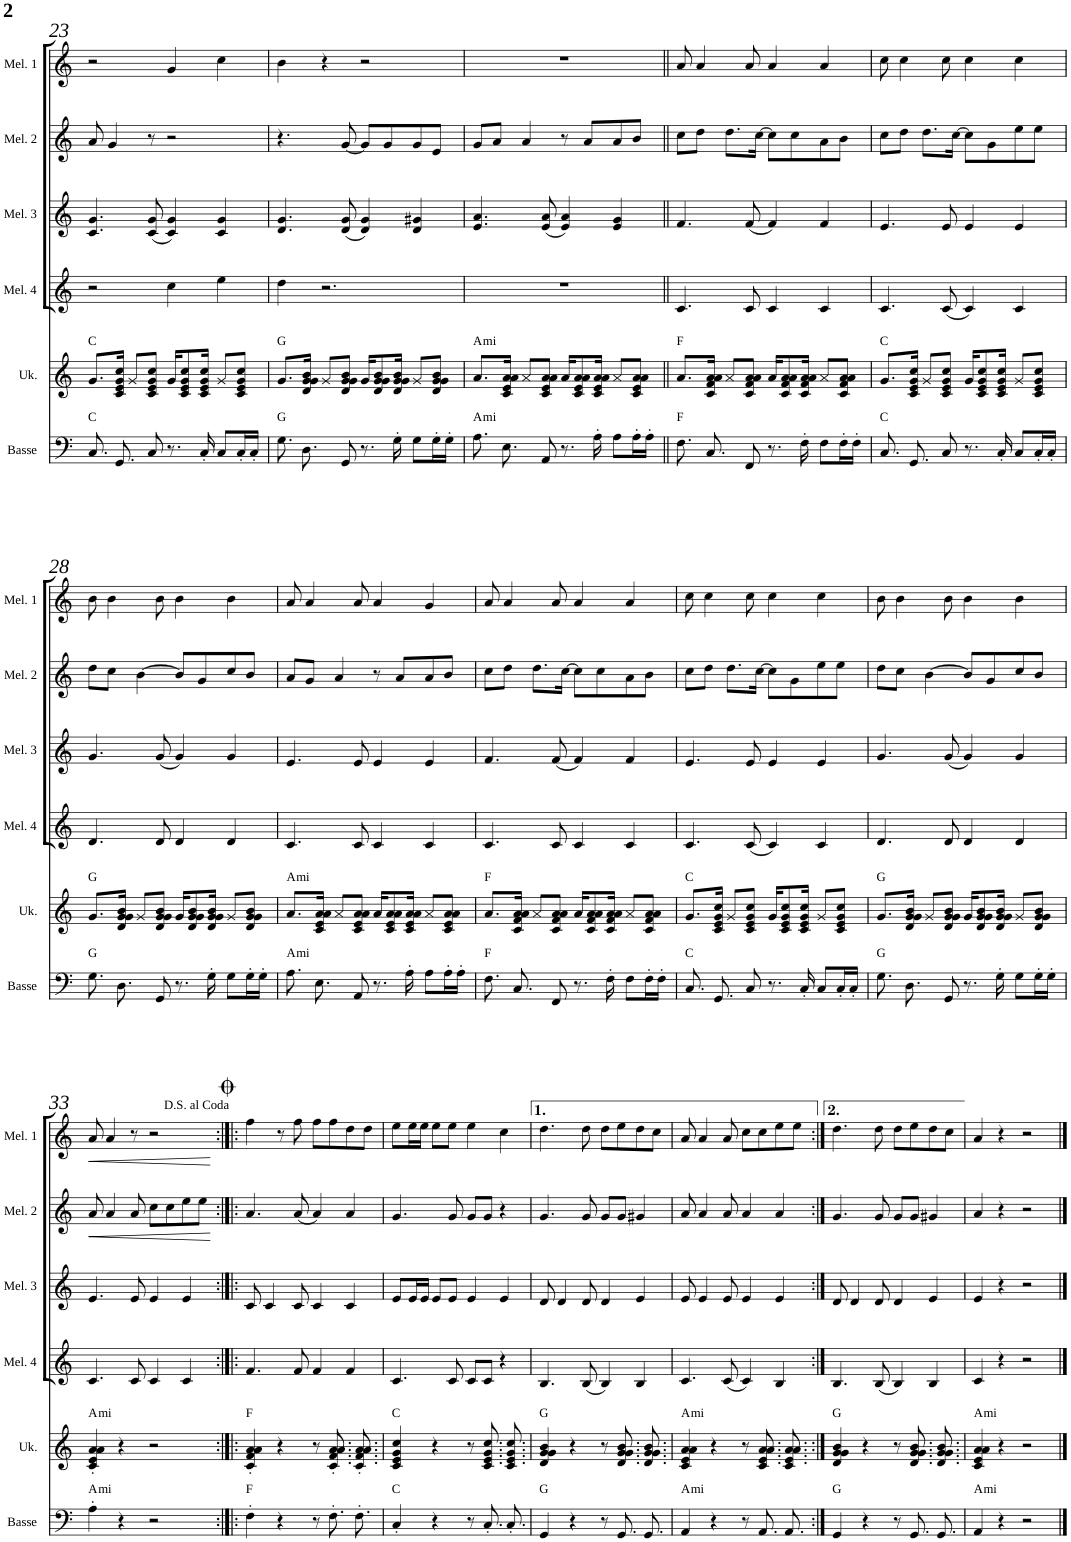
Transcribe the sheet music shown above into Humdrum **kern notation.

**kern	**harte	**kern	**harte	**kern	**kern	**kern	**dynam	**kern	**dynam
*part6	*part6	*part5	*part5	*part4	*part3	*part2	*part2	*part1	*part1
*staff6	*	*staff5	*	*staff4	*staff3	*staff2	*staff2	*staff1	*staff1
*I"Basse acoustique	*	*I"Ukulélé	*	*I"Melodica 4	*I"Melodica 3	*I"Melodica 2	*	*I"Melodica 1	*
*I'Basse	*	*I'Uk.	*	*I'Mel. 4	*I'Mel. 3	*I'Mel. 2	*	*I'Mel. 1	*
!!LO:PB:g=z
*clefF4	*	*clefG2	*	*clefG2	*clefG2	*clefG2	*	*clefG2	*
*Trd7c12	*	*	*	*	*	*	*	*	*
*k[]	*	*k[]	*	*k[]	*k[]	*k[]	*	*k[]	*
*M4/4	*	*M4/4	*	*M4/4	*M4/4	*M4/4	*	*M4/4	*
=23	=23	=23	=23	=23	=23	=23	=23	=23	=23
8.C/	C:maj	8.g/L	C:maj	2r	4.c/ 4.g/	8a/	.	2r	.
.	.	.	.	.	.	4g/	.	.	.
8.GG/	.	16c/ 16e/ 16g/ 16cc/Jk	.	.	.	.	.	.	.
.	.	8g/L	.	.	.	.	.	.	.
8C/	.	8c/ 8e/ 8g/ 8cc/J	.	.	(8c/ 8g/	8r	.	.	.
8.r	.	16g/KL	.	4cc\	4c/ 4g/)	2r	.	4g/	.
.	.	8c/ 8e/ 8g/ 8cc/	.	.	.	.	.	.	.
16C'/	.	16c/ 16e/ 16g/ 16cc/Jk	.	.	.	.	.	.	.
8C/L	.	8g/L	.	4ee\	4c/ 4g/	.	.	4cc\	.
16C'/L	.	8c/ 8e/ 8g/ 8cc/J	.	.	.	.	.	.	.
16C'/JJ	.	.	.	.	.	.	.	.	.
=24	=24	=24	=24	=24	=24	=24	=24	=24	=24
8.G\	G:maj	8.g/L	G:maj	4dd\	4.d/ 4.g/	4.r	.	4b\	.
8.D\	.	16d/ 16g/ 16g/ 16b/Jk	.	.	.	.	.	.	.
.	.	8g/L	.	2.r	.	.	.	4r	.
8GG/	.	8d/ 8g/ 8g/ 8b/J	.	.	(8d/ 8g/	[8g/	.	.	.
8.r	.	16g/KL	.	.	4d/ 4g/)	8g/L]	.	2r	.
.	.	8d/ 8g/ 8g/ 8b/	.	.	.	.	.	.	.
.	.	.	.	.	.	8g/	.	.	.
16G'\	.	16d/ 16g/ 16g/ 16b/Jk	.	.	.	.	.	.	.
8G\L	.	8g/L	.	.	4d/ 4g#X/	8g/	.	.	.
16G'\L	.	8d/ 8g/ 8g/ 8b/J	.	.	.	8e/J	.	.	.
16G'\JJ	.	.	.	.	.	.	.	.	.
=25	=25	=25	=25	=25	=25	=25	=25	=25	=25
!	!LO:H:kt=mi	!	!LO:H:kt=mi	!	!	!	!	!	!
8.A\	A:min	8.a/L	A:min	1r	4.e/ 4.a/	8g/L	.	1r	.
.	.	.	.	.	.	8a/J	.	.	.
8.E\	.	16c/ 16e/ 16a/ 16a/Jk	.	.	.	.	.	.	.
.	.	8a/L	.	.	.	4a/	.	.	.
8AA/	.	8c/ 8e/ 8a/ 8a/J	.	.	(8e/ 8a/	.	.	.	.
8.r	.	16a/KL	.	.	4e/ 4a/)	8r	.	.	.
.	.	8c/ 8e/ 8a/ 8a/	.	.	.	.	.	.	.
.	.	.	.	.	.	8a/L	.	.	.
16A'\	.	16c/ 16e/ 16a/ 16a/Jk	.	.	.	.	.	.	.
8A\L	.	8a/L	.	.	4e/ 4g/	8a/	.	.	.
16A'\L	.	8c/ 8e/ 8a/ 8a/J	.	.	.	8b/J	.	.	.
16A'\JJ	.	.	.	.	.	.	.	.	.
=26||	=26||	=26||	=26||	=26||	=26||	=26||	=26||	=26||	=26||
8.F\	F:maj	8.a/L	F:maj	4.c/	4.f/	8cc\L	.	8a/	.
.	.	.	.	.	.	8dd\J	.	4a/	.
8.C/	.	16c/ 16f/ 16a/ 16a/Jk	.	.	.	.	.	.	.
.	.	8a/L	.	.	.	8.dd\L	.	.	.
8FF/	.	8c/ 8f/ 8a/ 8a/J	.	8c/	(8f/	.	.	8a/	.
.	.	.	.	.	.	[16cc\Jk	.	.	.
8.r	.	16a/KL	.	4c/	4f/)	8cc\L]	.	4a/	.
.	.	8c/ 8f/ 8a/ 8a/	.	.	.	.	.	.	.
.	.	.	.	.	.	8cc\	.	.	.
16F'\	.	16c/ 16f/ 16a/ 16a/Jk	.	.	.	.	.	.	.
8F\L	.	8a/L	.	4c/	4f/	8a\	.	4a/	.
16F'\L	.	8c/ 8f/ 8a/ 8a/J	.	.	.	8b\J	.	.	.
16F'\JJ	.	.	.	.	.	.	.	.	.
=27	=27	=27	=27	=27	=27	=27	=27	=27	=27
8.C/	C:maj	8.g/L	C:maj	4.c/	4.e/	8cc\L	.	8cc\	.
.	.	.	.	.	.	8dd\J	.	4cc\	.
8.GG/	.	16c/ 16e/ 16g/ 16cc/Jk	.	.	.	.	.	.	.
.	.	8g/L	.	.	.	8.dd\L	.	.	.
8C/	.	8c/ 8e/ 8g/ 8cc/J	.	(8c/	8e/	.	.	8cc\	.
.	.	.	.	.	.	[16cc\Jk	.	.	.
8.r	.	16g/KL	.	4c/)	4e/	8cc\L]	.	4cc\	.
.	.	8c/ 8e/ 8g/ 8cc/	.	.	.	.	.	.	.
.	.	.	.	.	.	8g\	.	.	.
16C'/	.	16c/ 16e/ 16g/ 16cc/Jk	.	.	.	.	.	.	.
8C/L	.	8g/L	.	4c/	4e/	8ee\	.	4cc\	.
16C'/L	.	8c/ 8e/ 8g/ 8cc/J	.	.	.	8ee\J	.	.	.
16C'/JJ	.	.	.	.	.	.	.	.	.
!!LO:LB:g=z
=28	=28	=28	=28	=28	=28	=28	=28	=28	=28
8.G\	G:maj	8.g/L	G:maj	4.d/	4.g/	8dd\L	.	8b\	.
.	.	.	.	.	.	8cc\J	.	4b\	.
8.D\	.	16d/ 16g/ 16g/ 16b/Jk	.	.	.	.	.	.	.
.	.	8g/L	.	.	.	[4b\	.	.	.
8GG/	.	8d/ 8g/ 8g/ 8b/J	.	8d/	(8g/	.	.	8b\	.
8.r	.	16g/KL	.	4d/	4g/)	8b/L]	.	4b\	.
.	.	8d/ 8g/ 8g/ 8b/	.	.	.	.	.	.	.
.	.	.	.	.	.	8g/	.	.	.
16G'\	.	16d/ 16g/ 16g/ 16b/Jk	.	.	.	.	.	.	.
8G\L	.	8g/L	.	4d/	4g/	8cc/	.	4b\	.
16G'\L	.	8d/ 8g/ 8g/ 8b/J	.	.	.	8b/J	.	.	.
16G'\JJ	.	.	.	.	.	.	.	.	.
=29	=29	=29	=29	=29	=29	=29	=29	=29	=29
!	!LO:H:kt=mi	!	!LO:H:kt=mi	!	!	!	!	!	!
8.A\	A:min	8.a/L	A:min	4.c/	4.e/	8a/L	.	8a/	.
.	.	.	.	.	.	8g/J	.	4a/	.
8.E\	.	16c/ 16e/ 16a/ 16a/Jk	.	.	.	.	.	.	.
.	.	8a/L	.	.	.	4a/	.	.	.
8AA/	.	8c/ 8e/ 8a/ 8a/J	.	8c/	8e/	.	.	8a/	.
8.r	.	16a/KL	.	4c/	4e/	8r	.	4a/	.
.	.	8c/ 8e/ 8a/ 8a/	.	.	.	.	.	.	.
.	.	.	.	.	.	8a/L	.	.	.
16A'\	.	16c/ 16e/ 16a/ 16a/Jk	.	.	.	.	.	.	.
8A\L	.	8a/L	.	4c/	4e/	8a/	.	4g/	.
16A'\L	.	8c/ 8e/ 8a/ 8a/J	.	.	.	8b/J	.	.	.
16A'\JJ	.	.	.	.	.	.	.	.	.
=30	=30	=30	=30	=30	=30	=30	=30	=30	=30
8.F\	F:maj	8.a/L	F:maj	4.c/	4.f/	8cc\L	.	8a/	.
.	.	.	.	.	.	8dd\J	.	4a/	.
8.C/	.	16c/ 16f/ 16a/ 16a/Jk	.	.	.	.	.	.	.
.	.	8a/L	.	.	.	8.dd\L	.	.	.
8FF/	.	8c/ 8f/ 8a/ 8a/J	.	8c/	(8f/	.	.	8a/	.
.	.	.	.	.	.	[16cc\Jk	.	.	.
8.r	.	16a/KL	.	4c/	4f/)	8cc\L]	.	4a/	.
.	.	8c/ 8f/ 8a/ 8a/	.	.	.	.	.	.	.
.	.	.	.	.	.	8cc\	.	.	.
16F'\	.	16c/ 16f/ 16a/ 16a/Jk	.	.	.	.	.	.	.
8F\L	.	8a/L	.	4c/	4f/	8a\	.	4a/	.
16F'\L	.	8c/ 8f/ 8a/ 8a/J	.	.	.	8b\J	.	.	.
16F'\JJ	.	.	.	.	.	.	.	.	.
=31	=31	=31	=31	=31	=31	=31	=31	=31	=31
8.C/	C:maj	8.g/L	C:maj	4.c/	4.e/	8cc\L	.	8cc\	.
.	.	.	.	.	.	8dd\J	.	4cc\	.
8.GG/	.	16c/ 16e/ 16g/ 16cc/Jk	.	.	.	.	.	.	.
.	.	8g/L	.	.	.	8.dd\L	.	.	.
8C/	.	8c/ 8e/ 8g/ 8cc/J	.	(8c/	8e/	.	.	8cc\	.
.	.	.	.	.	.	[16cc\Jk	.	.	.
8.r	.	16g/KL	.	4c/)	4e/	8cc\L]	.	4cc\	.
.	.	8c/ 8e/ 8g/ 8cc/	.	.	.	.	.	.	.
.	.	.	.	.	.	8g\	.	.	.
16C'/	.	16c/ 16e/ 16g/ 16cc/Jk	.	.	.	.	.	.	.
8C/L	.	8g/L	.	4c/	4e/	8ee\	.	4cc\	.
16C'/L	.	8c/ 8e/ 8g/ 8cc/J	.	.	.	8ee\J	.	.	.
16C'/JJ	.	.	.	.	.	.	.	.	.
=32	=32	=32	=32	=32	=32	=32	=32	=32	=32
8.G\	G:maj	8.g/L	G:maj	4.d/	4.g/	8dd\L	.	8b\	.
.	.	.	.	.	.	8cc\J	.	4b\	.
8.D\	.	16d/ 16g/ 16g/ 16b/Jk	.	.	.	.	.	.	.
.	.	8g/L	.	.	.	[4b\	.	.	.
8GG/	.	8d/ 8g/ 8g/ 8b/J	.	8d/	(8g/	.	.	8b\	.
8.r	.	16g/KL	.	4d/	4g/)	8b/L]	.	4b\	.
.	.	8d/ 8g/ 8g/ 8b/	.	.	.	.	.	.	.
.	.	.	.	.	.	8g/	.	.	.
16G'\	.	16d/ 16g/ 16g/ 16b/Jk	.	.	.	.	.	.	.
8G\L	.	8g/L	.	4d/	4g/	8cc/	.	4b\	.
16G'\L	.	8d/ 8g/ 8g/ 8b/J	.	.	.	8b/J	.	.	.
16G'\JJ	.	.	.	.	.	.	.	.	.
!!LO:LB:g=z
=33	=33	=33	=33	=33	=33	=33	=33	=33	=33
!	!LO:H:kt=mi	!	!LO:H:kt=mi	!	!	!	!LO:HP:b	!	!LO:HP:b
4A'\	A:min	4c/' 4e/' 4a/' 4a/'	A:min	4.c/	4.e/	8a/	<	8a/	<
.	.	.	.	.	.	4a/	.	4a/	.
4r	.	4r	.	.	.	.	.	.	.
.	.	.	.	8c/	8e/	8a/	.	8r	.
2r	.	2r	.	4c/	4e/	8cc\L	.	2r	.
.	.	.	.	.	.	8cc\	.	.	.
.	.	.	.	4c/	4e/	8ee\	.	.	.
.	.	.	.	.	.	8ee\J	.	.	.
.	.	.	.	.	.	.	[	.	[
=34:|!|:	=34:|!|:	=34:|!|:	=34:|!|:	=34:|!|:	=34:|!|:	=34:|!|:	=34:|!|:	=34:|!|:	=34:|!|:
4F'\	F:maj	4c/' 4f/' 4a/' 4a/'	F:maj	4.f/	8c/	4.a/	.	4ff\	.
.	.	.	.	.	4c/	.	.	.	.
4r	.	4r	.	.	.	.	.	8r	.
.	.	.	.	8f/	8c/	(8a/	.	8ff\	.
8r	.	8r	.	4f/	4c/	4a/)	.	8ff\L	.
8.F'\	.	8.c/' 8.f/' 8.a/' 8.a/'	.	.	.	.	.	8ff\	.
.	.	.	.	4f/	4c/	4a/	.	8dd\	.
8.F'\	.	8.c/' 8.f/' 8.a/' 8.a/'	.	.	.	.	.	.	.
.	.	.	.	.	.	.	.	8dd\J	.
=35	=35	=35	=35	=35	=35	=35	=35	=35	=35
4C'/	C:maj	4c/ 4e/ 4g/ 4cc/	C:maj	4.c/	8e/L	4.g/	.	8ee\L	.
.	.	.	.	.	16e/L	.	.	16ee\L	.
.	.	.	.	.	16e/JJ	.	.	16ee\JJ	.
4r	.	4r	.	.	8e/L	.	.	8ee\L	.
.	.	.	.	8c/	8e/J	8g/	.	8ee\J	.
8r	.	8r	.	8c/L	4e/	8g/L	.	4ee\	.
8.C'/	.	8.c/ 8.e/ 8.g/ 8.cc/	.	8c/J	.	8g/J	.	.	.
.	.	.	.	4r	4e/	4r	.	4cc\	.
8.C'/	.	8.c/ 8.e/ 8.g/ 8.cc/	.	.	.	.	.	.	.
=36	=36	=36	=36	=36	=36	=36	=36	=36	=36
4GG/	G:maj	4d/ 4g/ 4g/ 4b/	G:maj	4.B/	8d/	4.g/	.	4.dd\	.
.	.	.	.	.	4d/	.	.	.	.
4r	.	4r	.	.	.	.	.	.	.
.	.	.	.	(8B/	8d/	8g/	.	8dd\	.
8r	.	8r	.	4B/)	4d/	8g/L	.	8dd\L	.
8.GG/	.	8.d/ 8.g/ 8.g/ 8.b/	.	.	.	8g/J	.	8ee\	.
.	.	.	.	4B/	4e/	4g#X/	.	8dd\	.
8.GG/	.	8.d/ 8.g/ 8.g/ 8.b/	.	.	.	.	.	.	.
.	.	.	.	.	.	.	.	8cc\J	.
=37	=37	=37	=37	=37	=37	=37	=37	=37	=37
!	!LO:H:kt=mi	!	!LO:H:kt=mi	!	!	!	!	!	!
4AA/	A:min	4c/ 4e/ 4a/ 4a/	A:min	4.c/	8e/	8a/	.	8a/	.
.	.	.	.	.	4e/	4a/	.	4a/	.
4r	.	4r	.	.	.	.	.	.	.
.	.	.	.	(8c/	8e/	8a/	.	8a/	.
8r	.	8r	.	4c/)	4e/	4a/	.	8cc\L	.
8.AA/	.	8.c/ 8.e/ 8.a/ 8.a/	.	.	.	.	.	8cc\	.
.	.	.	.	4B/	4e/	4a/	.	8ee\	.
8.AA/	.	8.c/ 8.e/ 8.a/ 8.a/	.	.	.	.	.	.	.
.	.	.	.	.	.	.	.	8ee\J	.
=38:|!	=38:|!	=38:|!	=38:|!	=38:|!	=38:|!	=38:|!	=38:|!	=38:|!	=38:|!
4GG/	G:maj	4d/ 4g/ 4g/ 4b/	G:maj	4.B/	8d/	4.g/	.	4.dd\	.
.	.	.	.	.	4d/	.	.	.	.
4r	.	4r	.	.	.	.	.	.	.
.	.	.	.	(8B/	8d/	8g/	.	8dd\	.
8r	.	8r	.	4B/)	4d/	8g/L	.	8dd\L	.
8.GG/	.	8.d/ 8.g/ 8.g/ 8.b/	.	.	.	8g/J	.	8ee\	.
.	.	.	.	4B/	4e/	4g#X/	.	8dd\	.
8.GG/	.	8.d/ 8.g/ 8.g/ 8.b/	.	.	.	.	.	.	.
.	.	.	.	.	.	.	.	8cc\J	.
=39	=39	=39	=39	=39	=39	=39	=39	=39	=39
!	!LO:H:kt=mi	!	!LO:H:kt=mi	!	!	!	!	!	!
4AA/	A:min	4c/ 4e/ 4a/ 4a/	A:min	4c/	4e/	4a/	.	4a/	.
4r	.	4r	.	4r	4r	4r	.	4r	.
2r	.	2r	.	2r	2r	2r	.	2r	.
==	==	==	==	==	==	==	==	==	==
*-	*-	*-	*-	*-	*-	*-	*-	*-	*-
